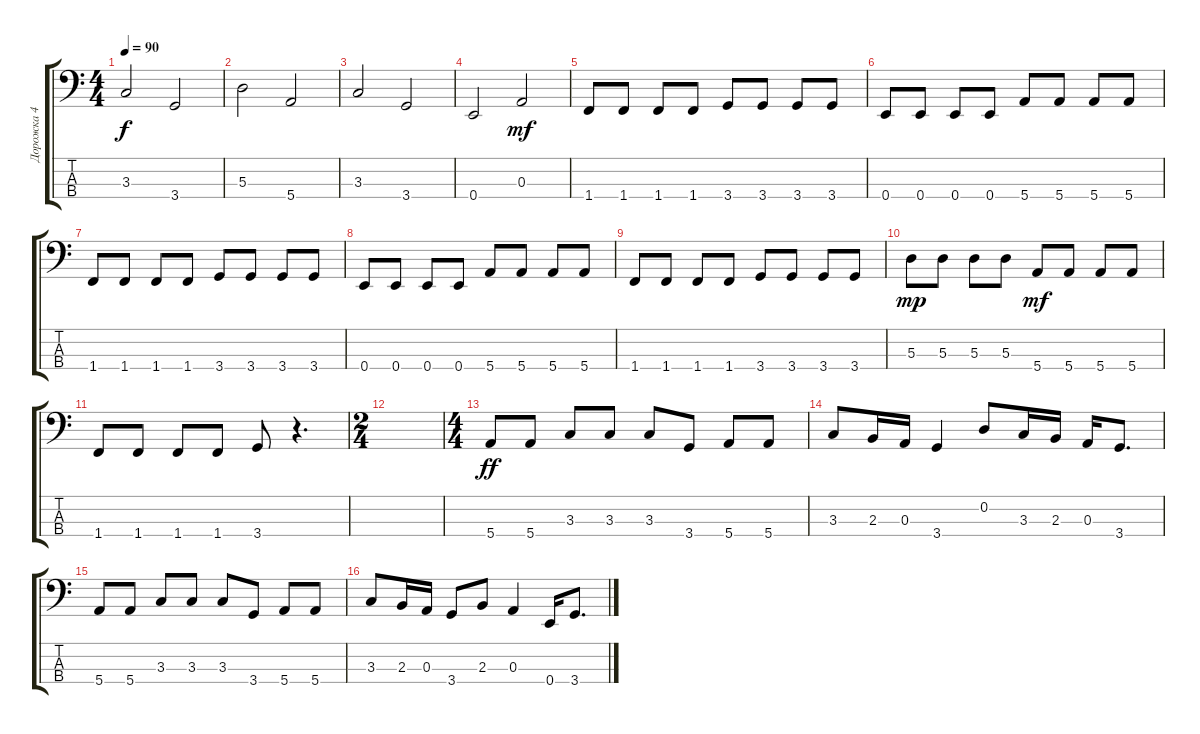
\track ("Дорожка 4" "Дорожка 4") {instrument electricbassfinger}
\staff {score tabs}
\tuning (G2 D2 A1 E1) {hide}
\ts (4 4)
\tempo 90
\clef f4
\ks c
3.3.2{dy f} 3.4.2 |
5.3.2 5.4.2 |
3.3.2 3.4.2 |
0.4.2 0.3.2{dy mf} |
1.4.8 1.4.8 1.4.8 1.4.8 3.4.8 3.4.8 3.4.8 3.4.8 |
0.4.8 0.4.8 0.4.8 0.4.8 5.4.8 5.4.8 5.4.8 5.4.8 |
1.4.8 1.4.8 1.4.8 1.4.8 3.4.8 3.4.8 3.4.8 3.4.8 |
0.4.8 0.4.8 0.4.8 0.4.8 5.4.8 5.4.8 5.4.8 5.4.8 |
1.4.8 1.4.8 1.4.8 1.4.8 3.4.8 3.4.8 3.4.8 3.4.8 |
5.3.8{dy mp} 5.3.8 5.3.8 5.3.8 5.4.8{dy mf} 5.4.8 5.4.8 5.4.8 |
1.4.8 1.4.8 1.4.8 1.4.8 3.4.8 r.4{d} |
\ts (2 4)
|
\ts (4 4)
5.4.8{dy ff} 5.4.8 3.3.8 3.3.8 3.3.8 3.4.8 5.4.8 5.4.8 |
3.3.8 2.3.16 0.3.16 3.4.4 0.2.8 3.3.16 2.3.16 0.3.16 3.4.8{d} |
5.4.8 5.4.8 3.3.8 3.3.8 3.3.8 3.4.8 5.4.8 5.4.8 |
3.3.8 2.3.16 0.3.16 3.4.8 2.3.8 0.3.4 0.4.16 3.4.8{d}
